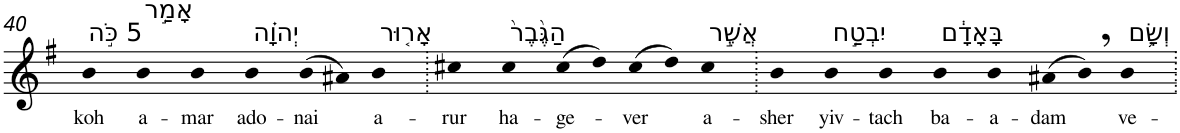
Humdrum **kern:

**kern	**text
*part1	*part1
*staff1	*staff1
*I"Piano	*
*I'Pno	*
!!LO:PB:g=z
*clefG2	*
*k[f#]	*
*G:	*
=40	=40
!LO:TX:a:t=5 כֹּ֣ה	!
!	!LO:LY:b
4b	koh
!LO:TX:a:t=אָמַ֣ר	!
!	!LO:LY:b
4b	a-
!	!LO:LY:b
4b	-mar
!LO:TX:a:t=יְהוָ֗ה	!
!	!LO:LY:b
4b	ado-
!	!LO:LY:b
(>8b	-nai
8a#X)	.
!LO:TX:a:t=אָר֤וּר	!
!	!LO:LY:b
4b	a-
=41.	=41.
!	!LO:LY:b
4cc#X	-rur
!LO:TX:a:t=הַגֶּ֙בֶר֙	!
!	!LO:LY:b
4cc#	ha-
!	!LO:LY:b
(>8cc#	-ge-
8dd)	.
!	!LO:LY:b
(>8cc#	-ver
8dd)	.
!LO:TX:a:t=אֲשֶׁ֣ר	!
!	!LO:LY:b
4cc#	a-
=42.	=42.
!	!LO:LY:b
4b	-sher
!LO:TX:a:t=יִבְטַ֣ח	!
!	!LO:LY:b
4b	yiv-
!	!LO:LY:b
4b	-tach
!LO:TX:a:t=בָּאָדָ֔ם	!
!	!LO:LY:b
4b	ba-
!	!LO:LY:b
4b	-a-
!	!LO:LY:b
(>8a#X	-dam
8b,)	.
!LO:TX:a:t=וְשָׂ֥ם	!
!	!LO:LY:b
4b	ve-
=.	=.
*-	*-
